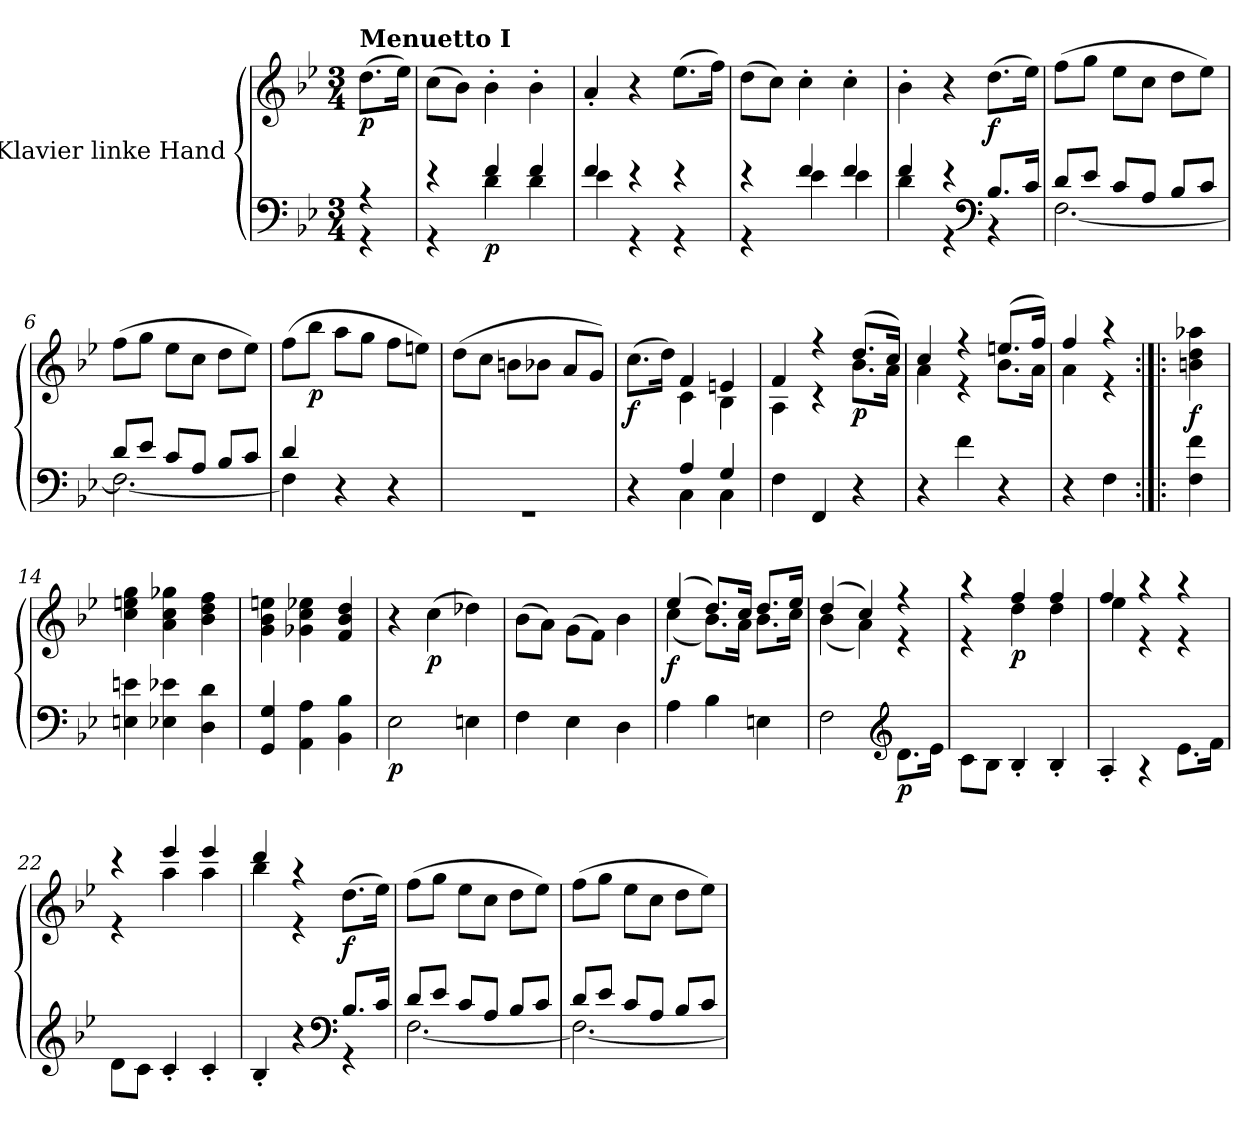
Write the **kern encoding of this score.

**kern	**kern	**dynam
*part1	*part1	*part1
*staff2	*staff1	*staff1/2
*I"Klavier linke Hand	*	*
*clefF4	*clefG2	*
*k[b-e-]	*k[b-e-]	*
*M3/4	*M3/4	*
=	=	=
*^	*	*
!	!	!LO:TX:a:B:t=Menuetto I	!
!	!	!	!LO:DY:b
4r	4r	(8.dd\L	p
.	.	16ee-\Jk)	.
=1	=1	=1	=1
4r	4r	(8cc\L	.
.	.	8b-\J)	.
!	!	!	!LO:DY:b=2
4f/	4d\	4b-'\	p
4f/	4d\	4b-'\	.
=2	=2	=2	=2
4f/	4e-\	4a'/	.
4r	4r	4r	.
4r	4r	(8.ee-\L	.
.	.	16ff\Jk)	.
=3	=3	=3	=3
4r	4r	(8dd\L	.
.	.	8cc\J)	.
4f/	4e-\	4cc'\	.
4f/	4e-\	4cc'\	.
=4	=4	=4	=4
4f/	4d\	4b-'\	.
4r	4r	4r	.
*clefF4	*	*	*
!	!	!	!LO:DY:b
8.B-/L	4r	(8.dd\L	f
16c/Jk	.	16ee-\Jk)	.
!!LO:LB:g=z
=5	=5	=5	=5
8d/L	[2.F\	(8ff\L	.
8e-/J	.	8gg\J	.
8c/L	.	8ee-\L	.
8A/J	.	8cc\J	.
8B-/L	.	8dd\L	.
8c/J	.	8ee-\J)	.
=6	=6	=6	=6
8d/L	2.F\_	(8ff\L	.
8e-/J	.	8gg\J	.
8c/L	.	8ee-\L	.
8A/J	.	8cc\J	.
8B-/L	.	8dd\L	.
8c/J	.	8ee-\J)	.
=7	=7	=7	=7
4d/	4F\]	(8ff\L	.
!	!	!	!LO:DY:b
.	.	8bb-\J	p
4ryy	4r	8aa\L	.
.	.	8gg\J	.
4ryy	4r	8ff\L	.
.	.	8een\J)	.
=8	=8	=8	=8
2.ryy	2.r	(8dd\L	.
.	.	8cc\J	.
.	.	8bn\L	.
.	.	8b-X\J	.
.	.	8a/L	.
.	.	8g/J)	.
!!LO:LB:g=z
=9	=9	=9	=9
*	*	*^	*
!	!	!	!	!LO:DY:b
4ryy	4r	(8.cc\L	4ryy	f
.	.	16dd\Jk)	.	.
4A/	4C\	4f/	4c\	.
4G/	4C\	4en/	4B-\	.
=10	=10	=10	=10	=10
4ryy	4F\	4f/	4A\	.
4ryy	4FF/	4r	4r	.
!	!	!	!	!LO:DY:b
4ryy	4r	(8.dd/L	8.b-\L	p
.	.	16cc/Jk)	16a\Jk	.
=11	=11	=11	=11	=11
4ryy	4r	4cc/	4a\	.
4ryy	4f\	4r	4r	.
4ryy	4r	(8.een/L	8.b-\L	.
.	.	16ff/Jk)	16a\Jk	.
=12	=12	=12	=12	=12
4ryy	4r	4ff/	4a\	.
4ryy	4F\	4r	4r	.
=13:|!|:	=13:|!|:	=13:|!|:	=13:|!|:	=13:|!|:
!	!	!	!	!LO:DY:b
*v	*v	*	*	*
4F\ 4f\	4ryy	4bn\ 4dd\ 4aa-X\	f
=14	=14	=14	=14
4En\ 4en\	4ryy	4cc\ 4een\ 4gg\	.
4E-X\ 4e-X\	4ryy	4a\ 4cc\ 4gg-X\	.
4D\ 4d\	4ryy	4b-\ 4dd\ 4ff\	.
!!LO:LB:g=z	!!
=15	=15	=15	=15
4GG/ 4G/	4ryy	4g\ 4b-\ 4een\	.
4AA\ 4A\	4ryy	4g-X\ 4cc\ 4ee-X\	.
4BB-\ 4B-\	4ryy	4f/ 4b-/ 4dd/	.
=16	=16	=16	=16
!	!	!	!LO:DY:b=2
*	*v	*v	*
2E-\	4r	p
!	!	!LO:DY:b
.	(4cc\	p
4En\	4dd-X\)	.
=17	=17	=17
*	*^	*
4F\	4ryy	(8b-\L	.
.	.	8a\J)	.
4E-\	4ryy	(8g\L	.
.	.	8f\J)	.
4D\	4ryy	4b-\	.
=18	=18	=18	=18
!	!	!	!LO:DY:b
4A\	(4ee-/	(4cc\	f
4B-\	8.dd/L)	8.b-\L)	.
.	16cc/Jk	16a\Jk	.
4En\	8.dd/L	8.b-\L	.
.	16ee-/Jk	16cc\Jk	.
=19	=19	=19	=19
*^	*	*	*
2F\	2ryy	(4dd/	(4b-\	.
.	.	4cc/)	4a\)	.
*clefG2	*	*	*	*
!	!	!	!	!LO:DY:b=2
4ryy	8.d\L	4r	4r	p
.	16e-\Jk	.	.	.
!!LO:LB:g=z	!!
=20	=20	=20	=20	=20
2.ryy	8c\L	4r	4r	.
.	8B-\J	.	.	.
!	!	!	!	!LO:DY:b
.	4B-'/	4ff/	4dd\	p
.	4B-'/	4ff/	4dd\	.
=21	=21	=21	=21	=21
2.ryy	4A'/	4ff/	4ee-\	.
.	4r	4r	4r	.
.	8.e-\L	4r	4r	.
.	16f\Jk	.	.	.
=22	=22	=22	=22	=22
2.ryy	8d\L	4r	4r	.
.	8c\J	.	.	.
.	4c'/	4eee-/	4aa\	.
.	4c'/	4eee-/	4aa\	.
=23	=23	=23	=23	=23
4ryy	4B-'/	4ddd/	4bb-\	.
4ryy	4r	4r	4r	.
*clefF4	*	*	*	*
!	!	!	!	!LO:DY:b
8.B-/L	4r	(8.dd\L	4ryy	f
16c/Jk	.	16ee-\Jk)	.	.
*	*	*v	*v	*
=24	=24	=24	=24
8d/L	[2.F\	(8ff\L	.
8e-/J	.	8gg\J	.
8c/L	.	8ee-\L	.
8A/J	.	8cc\J	.
8B-/L	.	8dd\L	.
8c/J	.	8ee-\J)	.
!!LO:LB:g=z
=25	=25	=25	=25
8d/L	2.F\_	(8ff\L	.
8e-/J	.	8gg\J	.
8c/L	.	8ee-\L	.
8A/J	.	8cc\J	.
8B-/L	.	8dd\L	.
8c/J	.	8ee-\J)	.
*v	*v	*	*
=	=	=
*-	*-	*-
